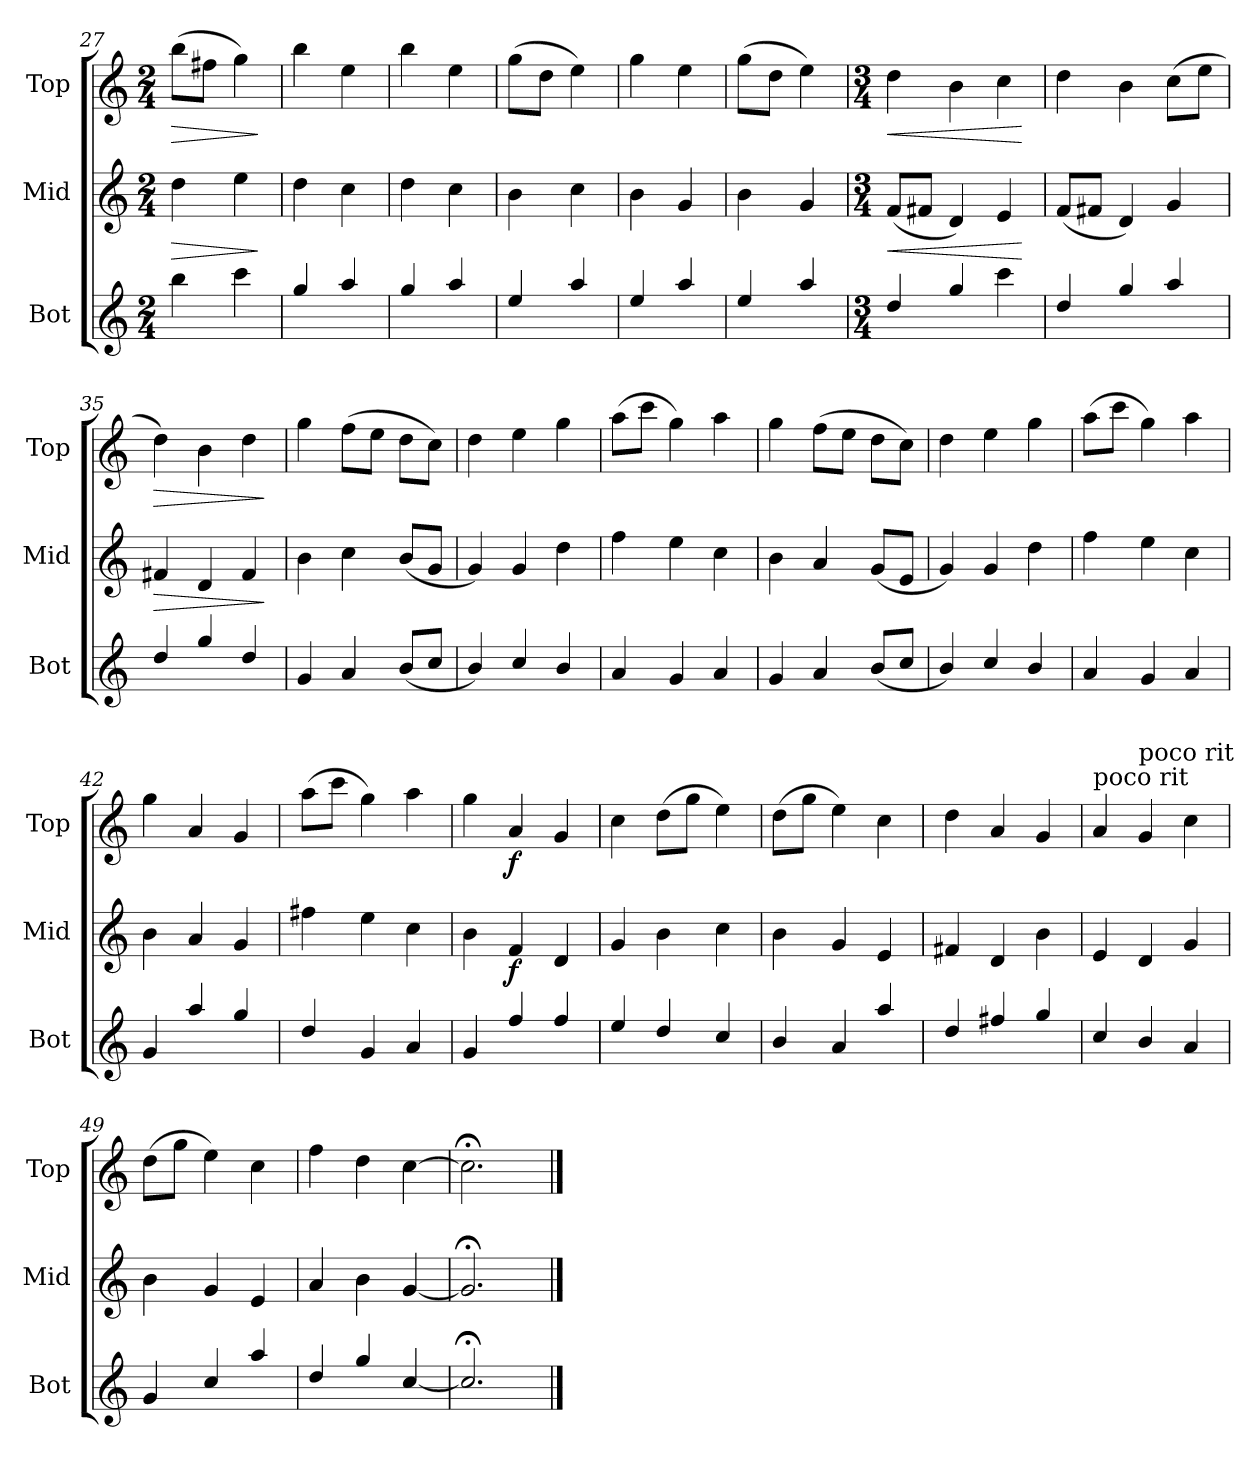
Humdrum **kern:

**kern	**kern	**dynam	**kern	**dynam
*part3	*part2	*part2	*part1	*part1
*staff3	*staff2	*staff2	*staff1	*staff1
*I"Bot	*I"Mid	*	*I"Top	*
*I'Bot	*I'Mid	*	*I'Top	*
*clefG2	*clefG2	*	*clefG2	*
*ITrd8c14	*	*	*	*
*k[]	*k[]	*	*k[]	*
*M2/4	*M2/4	*	*M2/4	*
=27	=27	=27	=27	=27
!	!	!LO:HP:b	!	!LO:HP:b
4b\	4dd\	>	(8bb\L	>
.	.	.	8ff#X\J	.
4cc\	4ee\	.	4gg\)	.
.	.	]	.	]
=28	=28	=28	=28	=28
4g/	4dd\	.	4bb\	.
4a/	4cc\	.	4ee\	.
=29	=29	=29	=29	=29
4g/	4dd\	.	4bb\	.
4a/	4cc\	.	4ee\	.
=30	=30	=30	=30	=30
4e/	4b\	.	(8gg\L	.
.	.	.	8dd\J	.
4a/	4cc\	.	4ee\)	.
=31	=31	=31	=31	=31
4e/	4b\	.	4gg\	.
4a/	4g/	.	4ee\	.
!!LO:LB:g=z
=32	=32	=32	=32	=32
4e/	4b\	.	(8gg\L	.
.	.	.	8dd\J	.
4a/	4g/	.	4ee\)	.
=33	=33	=33	=33	=33
*M3/4	*M3/4	*	*M3/4	*
!	!	!LO:HP:b	!	!LO:HP:b
4d/	(8f/L	<	4dd\	<
.	8f#X/J	.	.	.
4g/	4d/)	.	4b\	.
4cc\	4e/	.	4cc\	.
.	.	[	.	[
=34	=34	=34	=34	=34
4d/	(8f/L	.	4dd\	.
.	8f#X/J	.	.	.
4g/	4d/)	.	4b\	.
4a/	4g/	.	(8cc\L	.
.	.	.	8ee\J	.
=35	=35	=35	=35	=35
!	!	!LO:HP:b	!	!LO:HP:b
4d/	4f#X/	>	4dd\)	>
4g/	4d/	.	4b\	.
4d/	4f#/	.	4dd\	.
.	.	]	.	]
=36	=36	=36	=36	=36
4G/	4b\	.	4gg\	.
4A/	4cc\	.	(8ff\L	.
.	.	.	8ee\J	.
(8B/L	(8b/L	.	8dd\L	.
8c/J	8g/J	.	8cc\J)	.
=37	=37	=37	=37	=37
4B/)	4g/)	.	4dd\	.
4c/	4g/	.	4ee\	.
4B/	4dd\	.	4gg\	.
=38	=38	=38	=38	=38
4A/	4ff\	.	(8aa\L	.
.	.	.	8ccc\J	.
4G/	4ee\	.	4gg\)	.
4A/	4cc\	.	4aa\	.
!!LO:LB:g=z
=39	=39	=39	=39	=39
4G/	4b\	.	4gg\	.
4A/	4a/	.	(8ff\L	.
.	.	.	8ee\J	.
(8B/L	(8g/L	.	8dd\L	.
8c/J	8e/J	.	8cc\J)	.
=40	=40	=40	=40	=40
4B/)	4g/)	.	4dd\	.
4c/	4g/	.	4ee\	.
4B/	4dd\	.	4gg\	.
=41	=41	=41	=41	=41
4A/	4ff\	.	(8aa\L	.
.	.	.	8ccc\J	.
4G/	4ee\	.	4gg\)	.
4A/	4cc\	.	4aa\	.
=42	=42	=42	=42	=42
4G/	4b\	.	4gg\	.
4a/	4a/	.	4a/	.
4g/	4g/	.	4g/	.
=43	=43	=43	=43	=43
4d/	4ff#X\	.	(8aa\L	.
.	.	.	8ccc\J	.
4G/	4ee\	.	4gg\)	.
4A/	4cc\	.	4aa\	.
=44	=44	=44	=44	=44
4G/	4b\	.	4gg\	.
!	!	!LO:DY:b	!	!LO:DY:b
4f/	4f/	f	4a/	f
4f/	4d/	.	4g/	.
=45	=45	=45	=45	=45
4e/	4g/	.	4cc\	.
4d/	4b\	.	(8dd\L	.
.	.	.	8gg\J	.
4c/	4cc\	.	4ee\)	.
=46	=46	=46	=46	=46
4B/	4b\	.	(8dd\L	.
.	.	.	8gg\J	.
4A/	4g/	.	4ee\)	.
4a/	4e/	.	4cc\	.
!!LO:LB:g=z
=47	=47	=47	=47	=47
4d/	4f#X/	.	4dd\	.
4f#X/	4d/	.	4a/	.
4g/	4b\	.	4g/	.
=48	=48	=48	=48	=48
!	!	!	!LO:TX:a:t=poco rit	!
4c/	4e/	.	4a/	.
!	!	!	!LO:TX:a:t=poco rit	!
4B/	4d/	.	4g/	.
4A/	4g/	.	4cc\	.
=49	=49	=49	=49	=49
4G/	4b\	.	(8dd\L	.
.	.	.	8gg\J	.
4c/	4g/	.	4ee\)	.
4a/	4e/	.	4cc\	.
=50	=50	=50	=50	=50
4d/	4a/	.	4ff\	.
4g/	4b\	.	4dd\	.
[4c/	[4g/	.	[4cc\	.
=51	=51	=51	=51	=51
2.c;</]	2.g;</]	.	2.cc;<\]	.
==	==	==	==	==
*-	*-	*-	*-	*-
